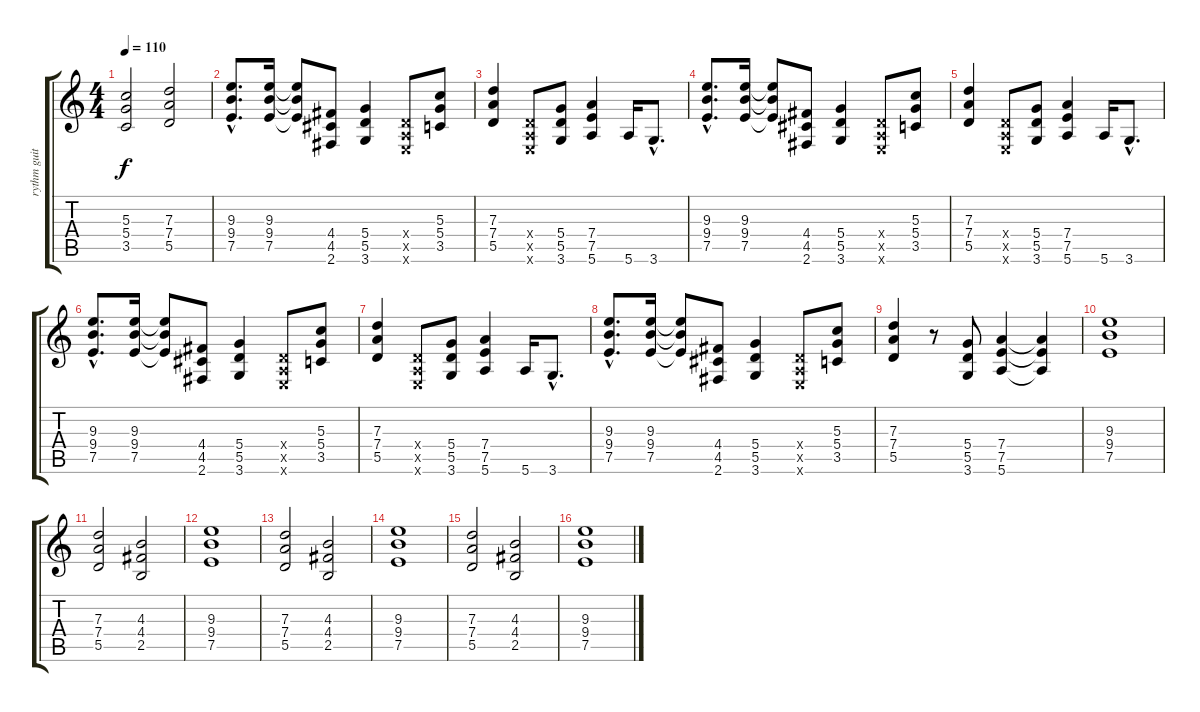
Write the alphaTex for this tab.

\track ("rythm guitar" "rythm guit") {instrument overdrivenguitar}
\staff {score tabs}
\tuning (E4 B3 G3 D3 A2 E2) {hide}
\ts (4 4)
\tempo 110
\clef g2
\ks c
(5.3 5.4 3.5).2{dy f} (7.3 7.4 5.5).2 |
(9.3{hac} 9.4{hac} 7.5{hac}).8{d} (9.3 9.4 7.5).16 (9.3{t} 9.4{t} 7.5{t}).8 (4.4 4.5 2.6).8 (5.4 5.5 3.6).4 (0.4{x} 0.5{x} 0.6{x}).8 (5.3 5.4 3.5).8 |
(7.3 7.4 5.5).4 (0.4{x} 0.5{x} 0.6{x}).8 (5.4 5.5 3.6).8 (7.4 7.5 5.6).4 5.6.16 3.6{hac}.8{d} |
(9.3{hac} 9.4{hac} 7.5{hac}).8{d} (9.3 9.4 7.5).16 (9.3{t} 9.4{t} 7.5{t}).8 (4.4 4.5 2.6).8 (5.4 5.5 3.6).4 (0.4{x} 0.5{x} 0.6{x}).8 (5.3 5.4 3.5).8 |
(7.3 7.4 5.5).4 (0.4{x} 0.5{x} 0.6{x}).8 (5.4 5.5 3.6).8 (7.4 7.5 5.6).4 5.6.16 3.6{hac}.8{d} |
(9.3{hac} 9.4{hac} 7.5{hac}).8{d} (9.3 9.4 7.5).16 (9.3{t} 9.4{t} 7.5{t}).8 (4.4 4.5 2.6).8 (5.4 5.5 3.6).4 (0.4{x} 0.5{x} 0.6{x}).8 (5.3 5.4 3.5).8 |
(7.3 7.4 5.5).4 (0.4{x} 0.5{x} 0.6{x}).8 (5.4 5.5 3.6).8 (7.4 7.5 5.6).4 5.6.16 3.6{hac}.8{d} |
(9.3{hac} 9.4{hac} 7.5{hac}).8{d} (9.3 9.4 7.5).16 (9.3{t} 9.4{t} 7.5{t}).8 (4.4 4.5 2.6).8 (5.4 5.5 3.6).4 (0.4{x} 0.5{x} 0.6{x}).8 (5.3 5.4 3.5).8 |
(7.3 7.4 5.5).4 r.8 (5.4 5.5 3.6).8 (7.4 7.5 5.6).4 (7.4{t} 7.5{t} 5.6{t}).4 |
(9.3 9.4 7.5).1 |
(7.3 7.4 5.5).2 (4.3 4.4 2.5).2 |
(9.3 9.4 7.5).1 |
(7.3 7.4 5.5).2 (4.3 4.4 2.5).2 |
(9.3 9.4 7.5).1 |
(7.3 7.4 5.5).2 (4.3 4.4 2.5).2 |
(9.3 9.4 7.5).1
